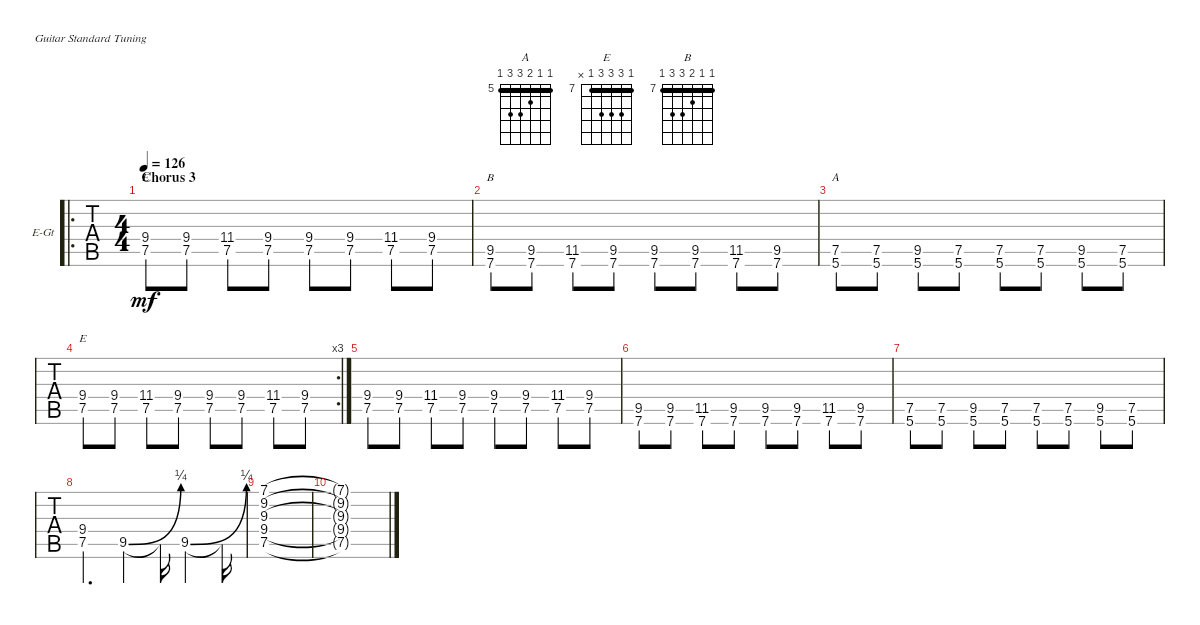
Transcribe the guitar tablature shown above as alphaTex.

\defaultSystemsLayout 4
\bracketExtendMode groupsimilarinstruments
\firstSystemTrackNameOrientation horizontal
\otherSystemsTrackNameOrientation horizontal
\track ("Guitar III" "E-Gt") {instrument overdrivenguitar}
\staff {tabs}
\tuning (E4 B3 G3 D3 A2 E2)
\chord ("A" 5 5 6 7 7 5) {firstfret 5 showfingering false barre (5 5)}
\chord ("E" 7 9 9 9 7 x) {firstfret 7 showfingering false barre 7}
\chord ("B" 7 7 8 9 9 7) {firstfret 7 showfingering false barre (7 7)}
\ro
\ts (4 4)
\section ("" "Chorus 3")
\tempo 126
\clef g2
\ks c
(7.5 9.4).8{ch "E" dy mf} (7.5 9.4).8 (7.5 11.4).8 (7.5 9.4).8 (7.5 9.4).8 (7.5 9.4).8 (7.5 11.4).8 (7.5 9.4).8 |
(7.6 9.5).8{ch "B"} (7.6 9.5).8 (7.6 11.5).8 (7.6 9.5).8 (7.6 9.5).8 (7.6 9.5).8 (7.6 11.5).8 (7.6 9.5).8 |
(5.6 7.5).8{ch "A"} (5.6 7.5).8 (5.6 9.5).8 (5.6 7.5).8 (5.6 7.5).8 (5.6 7.5).8 (5.6 9.5).8 (5.6 7.5).8 |
\rc 3
(7.5 9.4).8{ch "E"} (7.5 9.4).8 (7.5 11.4).8 (7.5 9.4).8 (7.5 9.4).8 (7.5 9.4).8 (7.5 11.4).8 (7.5 9.4).8 |
(7.5 9.4).8 (7.5 9.4).8 (7.5 11.4).8 (7.5 9.4).8 (7.5 9.4).8 (7.5 9.4).8 (7.5 11.4).8 (7.5 9.4).8 |
(7.6 9.5).8 (7.6 9.5).8 (7.6 11.5).8 (7.6 9.5).8 (7.6 9.5).8 (7.6 9.5).8 (7.6 11.5).8 (7.6 9.5).8 |
(5.6 7.5).8 (5.6 7.5).8 (5.6 9.5).8 (5.6 7.5).8 (5.6 7.5).8 (5.6 7.5).8 (5.6 9.5).8 (5.6 7.5).8 |
(7.5 9.4).4{d} 9.5{be (bend 0 0 16.2 1)}.4 9.5{t}.16 9.5{be (bend 0 0 16.2 1)}.4 9.5{t}.16 |
(7.5 9.4 9.2 9.3 7.1).1 |
(7.5{t} 9.4{t} 9.2{t} 9.3{t} 7.1{t}).1
